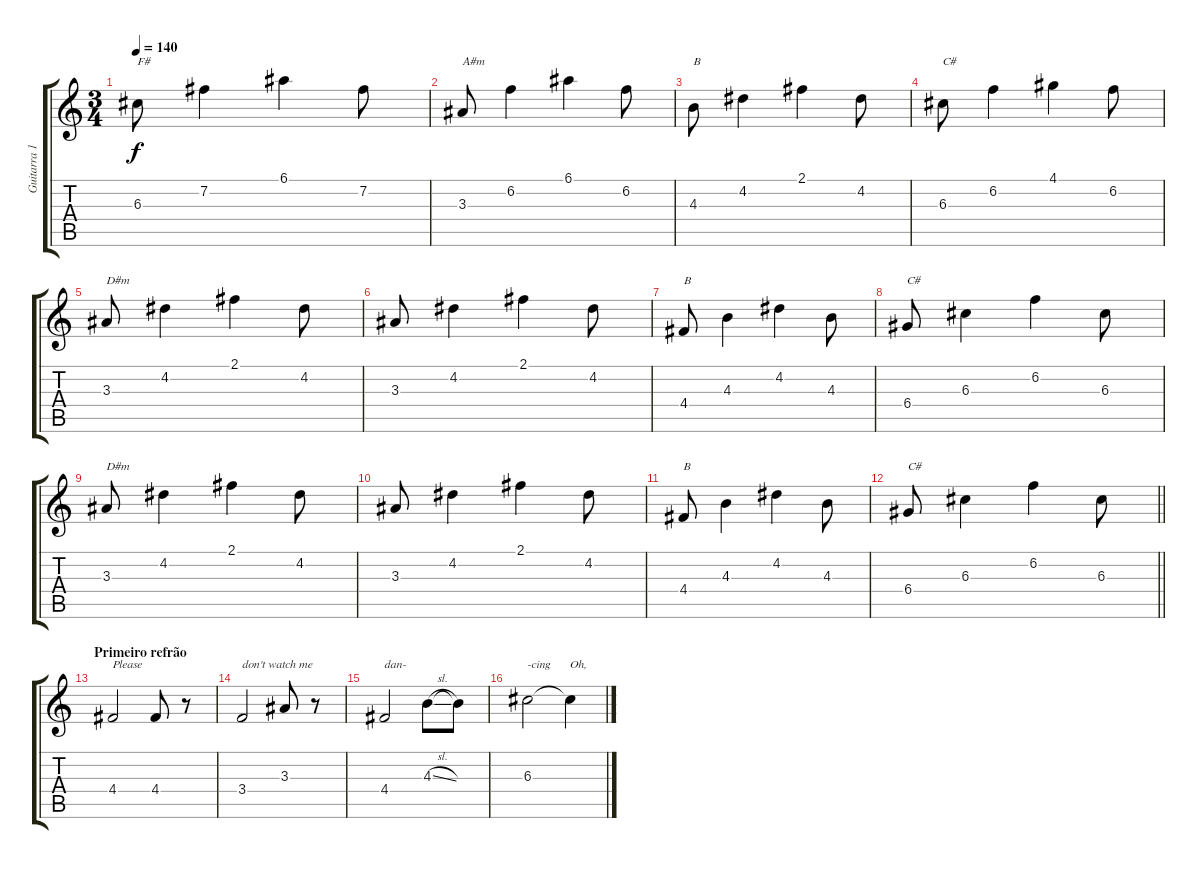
\track ("Guitarra 1" "Guitarra 1") {instrument electricguitarjazz}
\staff {score tabs}
\tuning (E4 B3 G3 D3 A2 E2) {hide}
\ts (3 4)
\tempo 140
\clef g2
\ks c
6.3.8{txt "F#" dy f} 7.2.4 6.1.4 7.2.8 |
3.3.8{txt "A#m"} 6.2.4 6.1.4 6.2.8 |
4.3.8{txt "B"} 4.2.4 2.1.4 4.2.8 |
6.3.8{txt "C#"} 6.2.4 4.1.4 6.2.8 |
3.3.8{txt "D#m"} 4.2.4 2.1.4 4.2.8 |
3.3.8 4.2.4 2.1.4 4.2.8 |
4.4.8{txt "B"} 4.3.4 4.2.4 4.3.8 |
6.4.8{txt "C#"} 6.3.4 6.2.4 6.3.8 |
3.3.8{txt "D#m"} 4.2.4 2.1.4 4.2.8 |
3.3.8 4.2.4 2.1.4 4.2.8 |
4.4.8{txt "B"} 4.3.4 4.2.4 4.3.8 |
\barLineRight lightlight
6.4.8{txt "C#"} 6.3.4 6.2.4 6.3.8 |
\section ("" "Primeiro refrão")
4.4.2{txt "Please" instrument acousticguitarsteel} 4.4.8 r.8 |
3.4.2{txt "don't watch me"} 3.3.8 r.8 |
4.4.2{txt "dan-"} 4.3{sl}.8 4.3{t}.8 |
6.3.2{txt "-cing"} 6.3{t}.4{txt "Oh,"}
